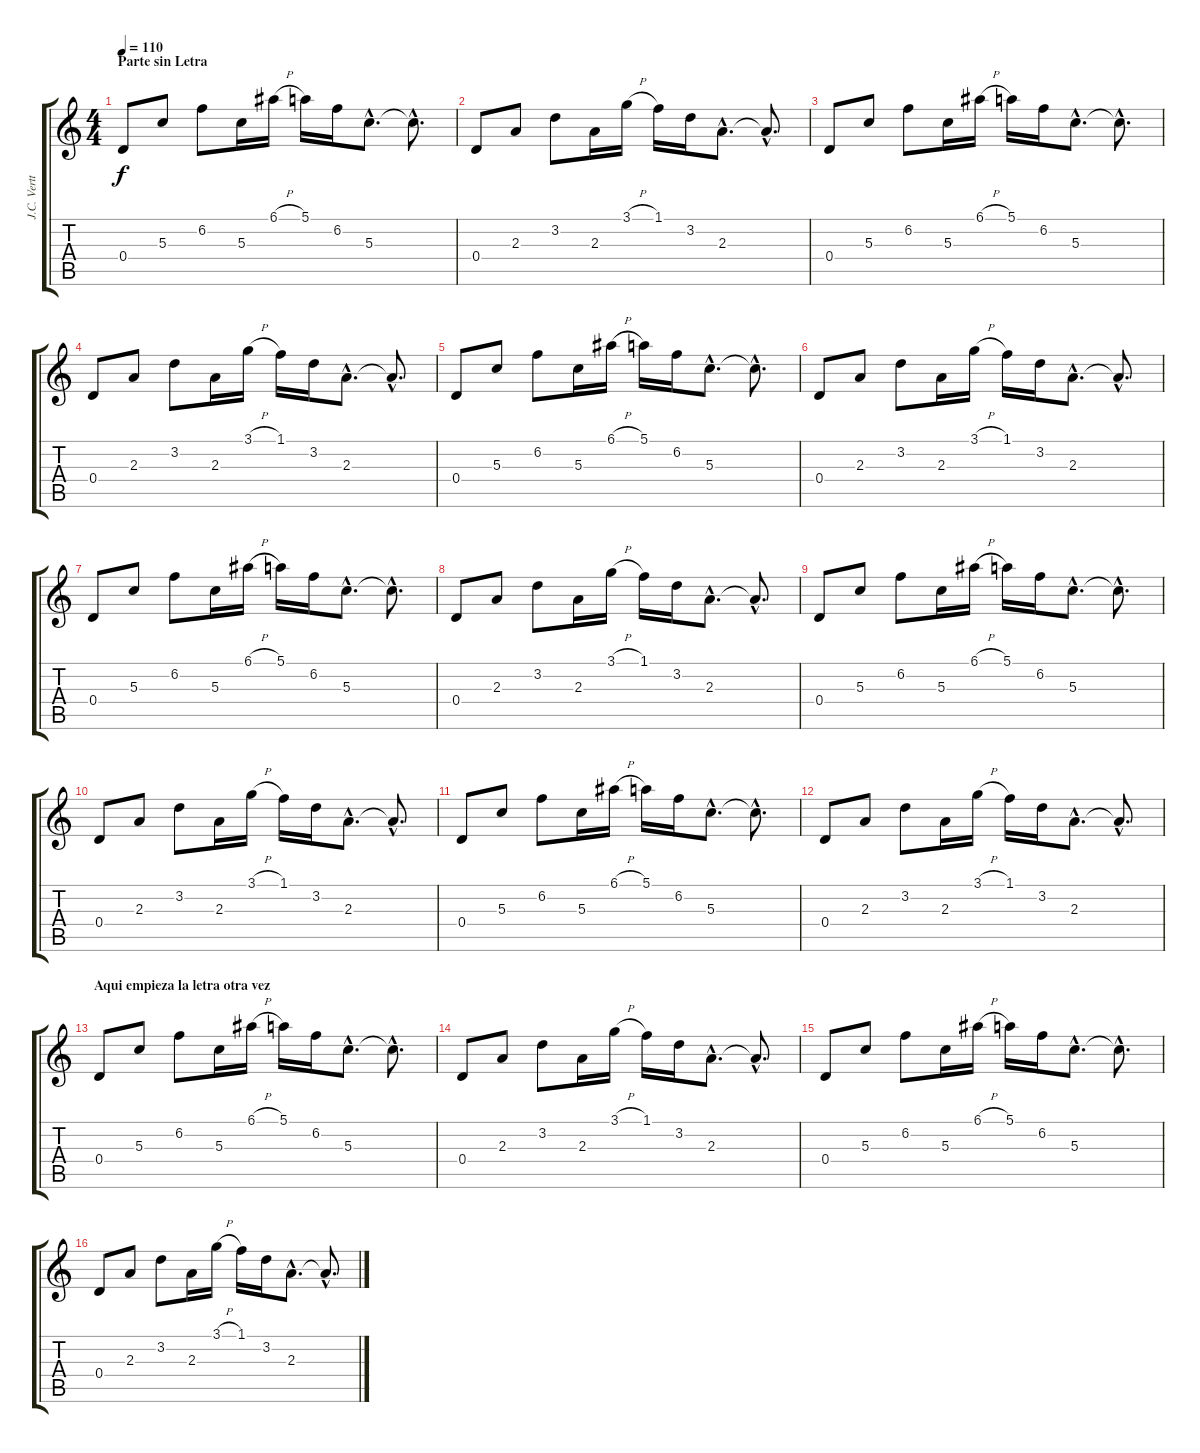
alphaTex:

\track ("J.C. Vertti" "J.C. Vertt") {instrument electricguitarclean}
\staff {score tabs}
\tuning (E4 B3 G3 D3 A2 E2) {hide}
\ts (4 4)
\section ("" "Parte sin Letra")
\tempo 110
\clef g2
\ks c
0.4.8{dy f} 5.3.8 6.2.8 5.3.16 6.1{h}.16 5.1.16 6.2.16 5.3{hac}.8{d} 5.3{hac t}.8{d} |
0.4.8 2.3.8 3.2.8 2.3.16 3.1{h}.16 1.1.16 3.2.16 2.3{hac}.8{d} 2.3{hac t}.8{d} |
0.4.8 5.3.8 6.2.8 5.3.16 6.1{h}.16 5.1.16 6.2.16 5.3{hac}.8{d} 5.3{hac t}.8{d} |
0.4.8 2.3.8 3.2.8 2.3.16 3.1{h}.16 1.1.16 3.2.16 2.3{hac}.8{d} 2.3{hac t}.8{d} |
0.4.8 5.3.8 6.2.8 5.3.16 6.1{h}.16 5.1.16 6.2.16 5.3{hac}.8{d} 5.3{hac t}.8{d} |
0.4.8 2.3.8 3.2.8 2.3.16 3.1{h}.16 1.1.16 3.2.16 2.3{hac}.8{d} 2.3{hac t}.8{d} |
0.4.8 5.3.8 6.2.8 5.3.16 6.1{h}.16 5.1.16 6.2.16 5.3{hac}.8{d} 5.3{hac t}.8{d} |
0.4.8 2.3.8 3.2.8 2.3.16 3.1{h}.16 1.1.16 3.2.16 2.3{hac}.8{d} 2.3{hac t}.8{d} |
0.4.8 5.3.8 6.2.8 5.3.16 6.1{h}.16 5.1.16 6.2.16 5.3{hac}.8{d} 5.3{hac t}.8{d} |
0.4.8 2.3.8 3.2.8 2.3.16 3.1{h}.16 1.1.16 3.2.16 2.3{hac}.8{d} 2.3{hac t}.8{d} |
0.4.8 5.3.8 6.2.8 5.3.16 6.1{h}.16 5.1.16 6.2.16 5.3{hac}.8{d} 5.3{hac t}.8{d} |
0.4.8 2.3.8 3.2.8 2.3.16 3.1{h}.16 1.1.16 3.2.16 2.3{hac}.8{d} 2.3{hac t}.8{d} |
\section ("" "Aqui empieza la letra otra vez")
0.4.8 5.3.8 6.2.8 5.3.16 6.1{h}.16 5.1.16 6.2.16 5.3{hac}.8{d} 5.3{hac t}.8{d} |
0.4.8 2.3.8 3.2.8 2.3.16 3.1{h}.16 1.1.16 3.2.16 2.3{hac}.8{d} 2.3{hac t}.8{d} |
0.4.8 5.3.8 6.2.8 5.3.16 6.1{h}.16 5.1.16 6.2.16 5.3{hac}.8{d} 5.3{hac t}.8{d} |
0.4.8 2.3.8 3.2.8 2.3.16 3.1{h}.16 1.1.16 3.2.16 2.3{hac}.8{d} 2.3{hac t}.8{d}
